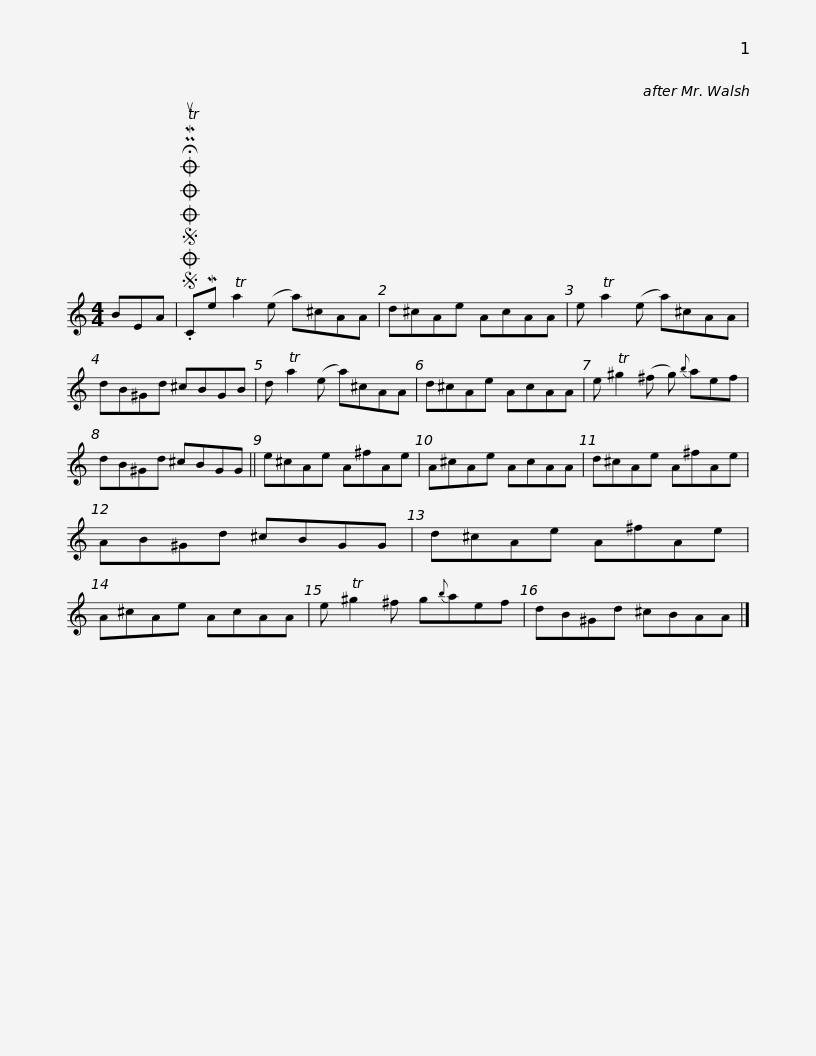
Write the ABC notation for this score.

X:1
L:1/8
M:4/4
I:linebreak $
K:C
V:1 treble
V:1
 BEA |SOSOOO .!fermata!PMTuCMe Ta2 (e a)^cAA | d^cAe AcAA | e Ta2 (e a)^cAA | dB^Gd ^cBGB | %5
 d Ta2 (e a)^cAA |$ d^cAe AcAA | e T^g2 (^f g){b} aef | dB^Gd ^cBGG || e^cAe A^fAe | %10
 A^cAe AcAA |$ d^cAe A^fAe | AB^Gd ^cBGG | d^cAe A^fAe | A^cAe AcAA | %15
 e T^g2 ^f g{b}aef |$ dB^Gd ^cBAA |] %17
